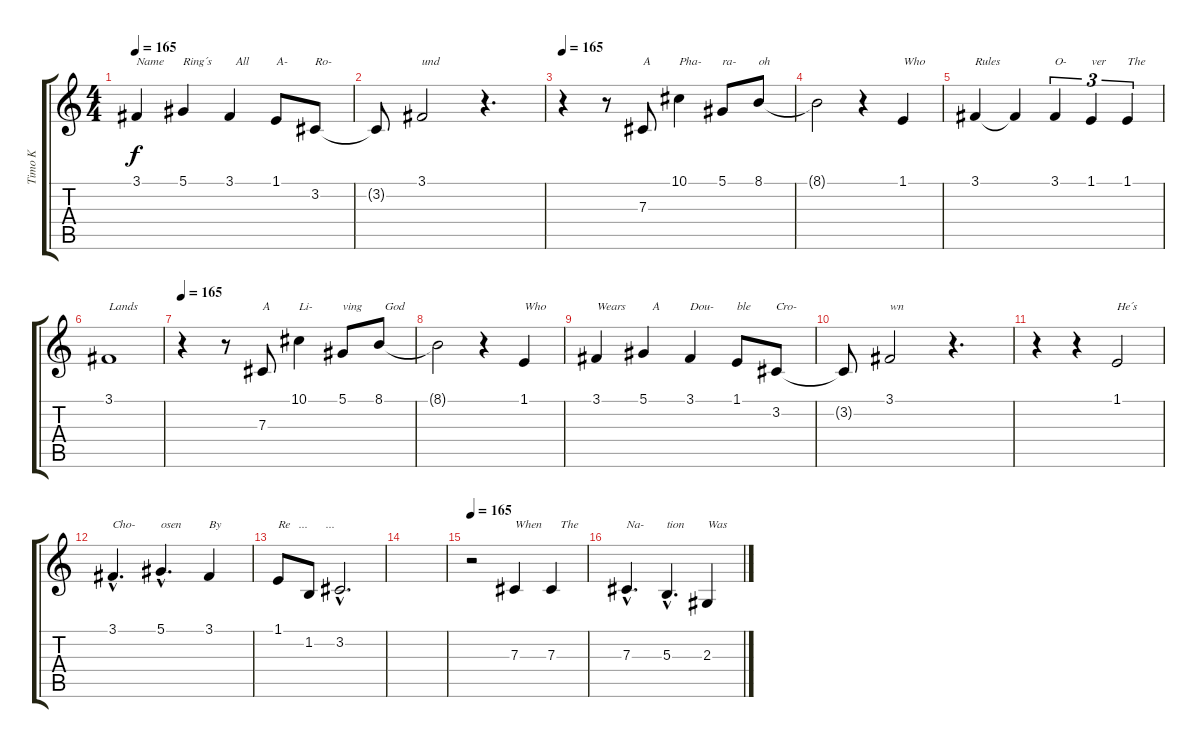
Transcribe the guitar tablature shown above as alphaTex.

\track ("Timo K" "Timo K") {instrument lead2sawtooth}
\staff {score tabs}
\tuning (Eb4 Bb3 Gb3 Db3 Ab2 Eb2) {hide}
\ts (4 4)
\tempo 165
\clef g2
\ks c
3.1.4{txt "Name" dy f} 5.1.4{txt "Ring´s"} 3.1.4{txt "  All"} 1.1.8{txt "A-"} 3.2.8{txt "Ro-"} |
3.2{t}.8 3.1.2{txt "und"} r.4{d} |
\tempo 165
r.4 r.8 7.3.8{txt "A "} 10.1.4{txt "Pha-"} 5.1.8{txt "ra-"} 8.1.8{txt "oh"} |
8.1{t}.2 r.4 1.1.4{txt "Who"} |
3.1.4{txt "Rules"} 3.1{t}.4 3.1.4{tu (3 2) txt "O-"} 1.1.4{tu (3 2) txt "ver"} 1.1.4{tu (3 2) txt "The"} |
3.1.1{txt "Lands"} |
\tempo 165
r.4 r.8 7.3.8{txt "A "} 10.1.4{txt "Li-"} 5.1.8{txt "ving"} 8.1.8{txt "  God"} |
8.1{t}.2 r.4 1.1.4{txt "Who"} |
3.1.4{txt "Wears"} 5.1.4{txt "   A"} 3.1.4{txt "Dou-"} 1.1.8{txt "ble"} 3.2.8{txt "Cro-"} |
3.2{t}.8 3.1.2{txt "wn"} r.4{d} |
r.4 r.4 1.1.2{txt "He´s"} |
3.1{hac}.4{d txt "Cho-"} 5.1{hac}.4{d txt "osen"} 3.1.4{txt "By"} |
1.1.8{txt "Re   ...      ..."} 1.2.8 3.2{hac}.2{d} |
|
\tempo 165
r.2 7.3.4{txt "When"} 7.3.4{txt "   The"} |
7.3{hac}.4{d txt "Na-"} 5.3{hac}.4{d txt "tion"} 2.3.4{txt "Was"}
